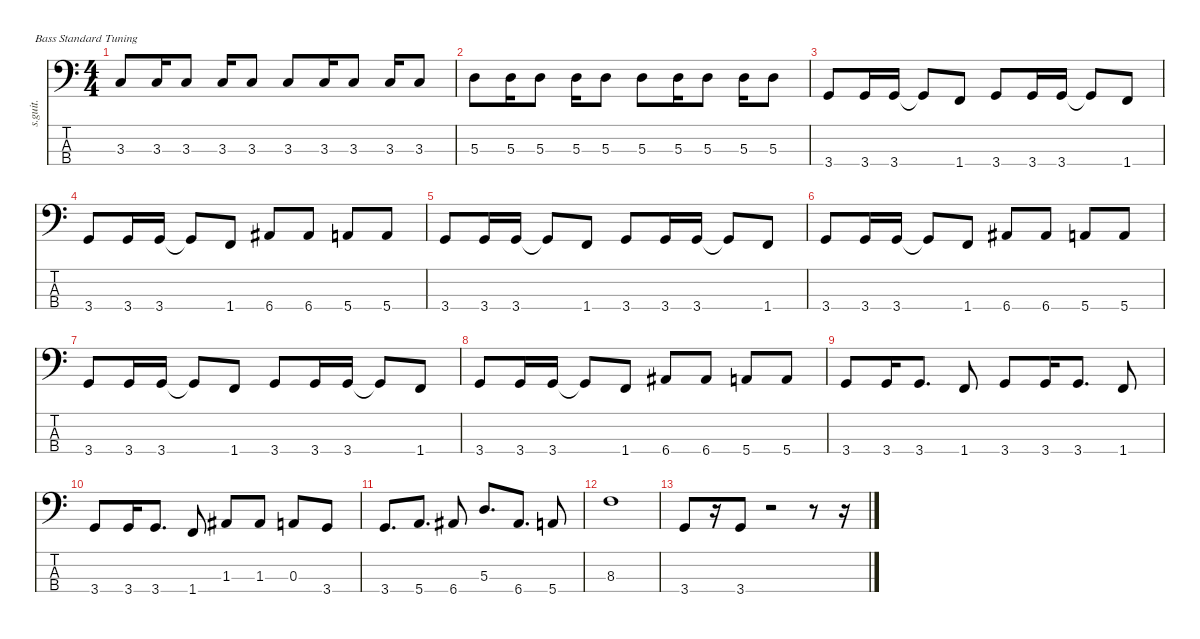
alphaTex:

\defaultSystemsLayout 4
\hideDynamics
\bracketExtendMode nobrackets
\track ("" "s.guit.") {instrument electricbasspick}
\staff {score tabs}
\tuning (G2 D2 A1 E1)
\ts (4 4)
\tempo (150 hide)
\clef f4
\ks c
3.3.8{dy f} 3.3.16 3.3.8 3.3.16 3.3.8 3.3.8 3.3.16 3.3.8 3.3.16 3.3.8 |
5.3.8 5.3.16 5.3.8 5.3.16 5.3.8 5.3.8 5.3.16 5.3.8 5.3.16 5.3.8 |
3.4.8 3.4.16 3.4.16 3.4{t}.8 1.4.8 3.4.8 3.4.16 3.4.16 3.4{t}.8 1.4.8 |
3.4.8 3.4.16 3.4.16 3.4{t}.8 1.4.8 6.4{acc #}.8 6.4{acc #}.8 5.4.8 5.4.8 |
3.4.8 3.4.16 3.4.16 3.4{t}.8 1.4.8 3.4.8 3.4.16 3.4.16 3.4{t}.8 1.4.8 |
3.4.8 3.4.16 3.4.16 3.4{t}.8 1.4.8 6.4{acc #}.8 6.4{acc #}.8 5.4.8 5.4.8 |
3.4.8 3.4.16 3.4.16 3.4{t}.8 1.4.8 3.4.8 3.4.16 3.4.16 3.4{t}.8 1.4.8 |
3.4.8 3.4.16 3.4.16 3.4{t}.8 1.4.8 6.4{acc #}.8 6.4{acc #}.8 5.4.8 5.4.8 |
3.4.8 3.4.16 3.4.8{d} 1.4.8 3.4.8 3.4.16 3.4.8{d} 1.4.8 |
3.4.8 3.4.16 3.4.8{d} 1.4.8 1.3{acc #}.8 1.3{acc #}.8 0.3.8 3.4.8 |
3.4.8{d} 5.4.8{d} 6.4{acc #}.8 5.3.8{d} 6.4{acc #}.8{d} 5.4.8 |
8.3.1 |
3.4.8 r.16 3.4.8 r.2 r.8 r.16
